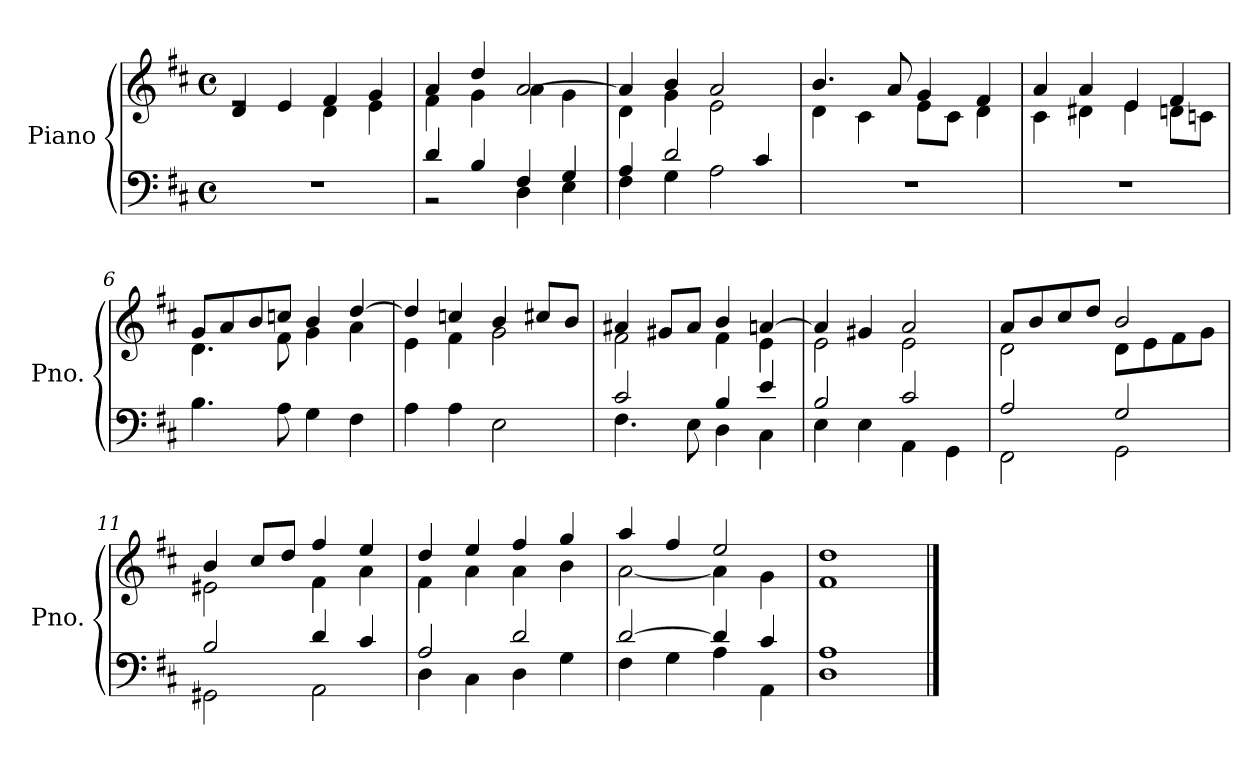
**kern	**kern
*part1	*part1
*staff2	*staff1
*I"Piano	*
*I'Pno.	*
*clefF4	*clefG2
*k[f#c#]	*k[f#c#]
*M4/4	*M4/4
*met(c)	*met(c)
=1	=1
*	*^
1r	4d/	2re
.	4e/	.
.	4f#/	4d\
.	4g/	4e\
=2	=2	=2
*^	*	*
4d/	2r	4a/	4f#\
4B/	.	4dd/	4g\
4F#/	4D\	[2a/	4a\
4G/	4E\	.	4g\
=3	=3	=3	=3
4A/	4F#\	4a/]	4d\
2d/	4G\	4b/	4g\
.	2A\	2a/	2e\
4c#/	.	.	.
*v	*v	*	*
=4	=4	=4
1r	4.b/	4d\
.	.	4c#\
.	8a/	.
.	4g/	8e\L
.	.	8c#\J
.	4f#/	4d\
=5	=5	=5
1r	4a/	4c#\
.	4a/	4d#X\
.	4e/	4e\
.	4f#/	8dn\L
.	.	8cn\J
=6	=6	=6
4.B\	8g/L	4.d\
.	8a/	.
.	8b/	.
8A\	8ccn/J	8f#\
4G\	4b/	4g\
4F#\	[4dd/	4a\
!!LO:LB:g=z	!!
=7	=7	=7
4A\	4dd/]	4e\
4A\	4ccn/	4f#\
2E\	4b/	2g\
.	8cc#X/L	.
.	8b/J	.
=8	=8	=8
*^	*	*
2c#/	4.F#\	4a#X/	2f#\
.	.	8g#X/L	.
.	8E\	8a#/J	.
4B/	4D\	4b/	4f#\
4e/	4C#\	[4an/	4e\
=9	=9	=9	=9
2B/	4E\	4a/]	2e\
.	4E\	4g#X/	.
2c#/	4AA\	2a/	2e\
.	4GG\	.	.
=10	=10	=10	=10
2A/	2FF#\	8a/L	2d\
.	.	8b/	.
.	.	8cc#/	.
.	.	8dd/J	.
2G/	2GG\	2b/	8d\L
.	.	.	8e\
.	.	.	8f#\
.	.	.	8g\J
=11	=11	=11	=11
2B/	2GG#X\	4b/	2e#X\
.	.	8cc#/L	.
.	.	8dd/J	.
4d/	2AA\	4ff#/	4f#\
4c#/	.	4ee/	4a\
=12	=12	=12	=12
2A/	4D\	4dd/	4f#\
.	4C#\	4ee/	4a\
2d/	4D\	4ff#/	4a\
.	4G\	4gg/	4b\
=13	=13	=13	=13
[2d/	4F#\	4aa/	[2a\
.	4G\	4ff#/	.
4d/]	4A\	2ee/	4a\]
4c#/	4AA\	.	4g\
!!LO:LB:g=z	!!
=14	=14	=14	=14
1A	1D	1dd	1f#
*v	*v	*	*
*	*v	*v
==	==
*-	*-
